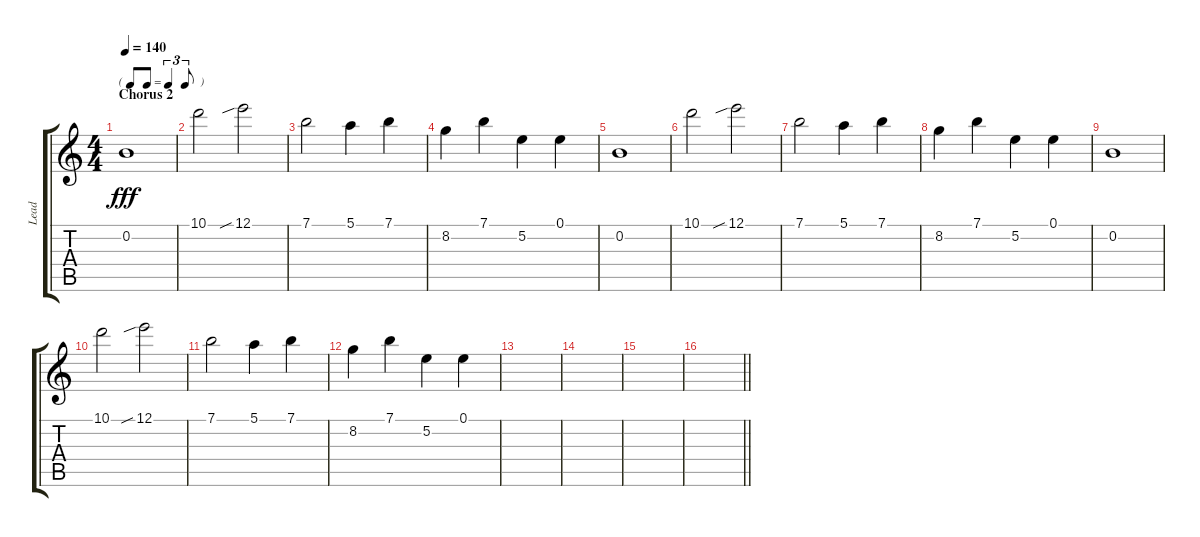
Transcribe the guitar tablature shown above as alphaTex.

\track ("Lead" "Lead") {instrument electricguitarjazz}
\staff {score tabs}
\tuning (E4 B3 G3 D3 A2 E2) {hide}
\ts (4 4)
\tf triplet8th
\section ("" "Chorus 2")
\tempo 140
\clef g2
\ks c
0.2.1{dy fff} |
10.1.2 12.1{sib}.2 |
7.1.2 5.1.4 7.1.4 |
8.2.4 7.1.4 5.2.4 0.1.4 |
0.2.1 |
10.1.2 12.1{sib}.2 |
7.1.2 5.1.4 7.1.4 |
8.2.4 7.1.4 5.2.4 0.1.4 |
0.2.1 |
10.1.2 12.1{sib}.2 |
7.1.2 5.1.4 7.1.4 |
8.2.4 7.1.4 5.2.4 0.1.4 |
|
|
|
\barLineRight lightlight
